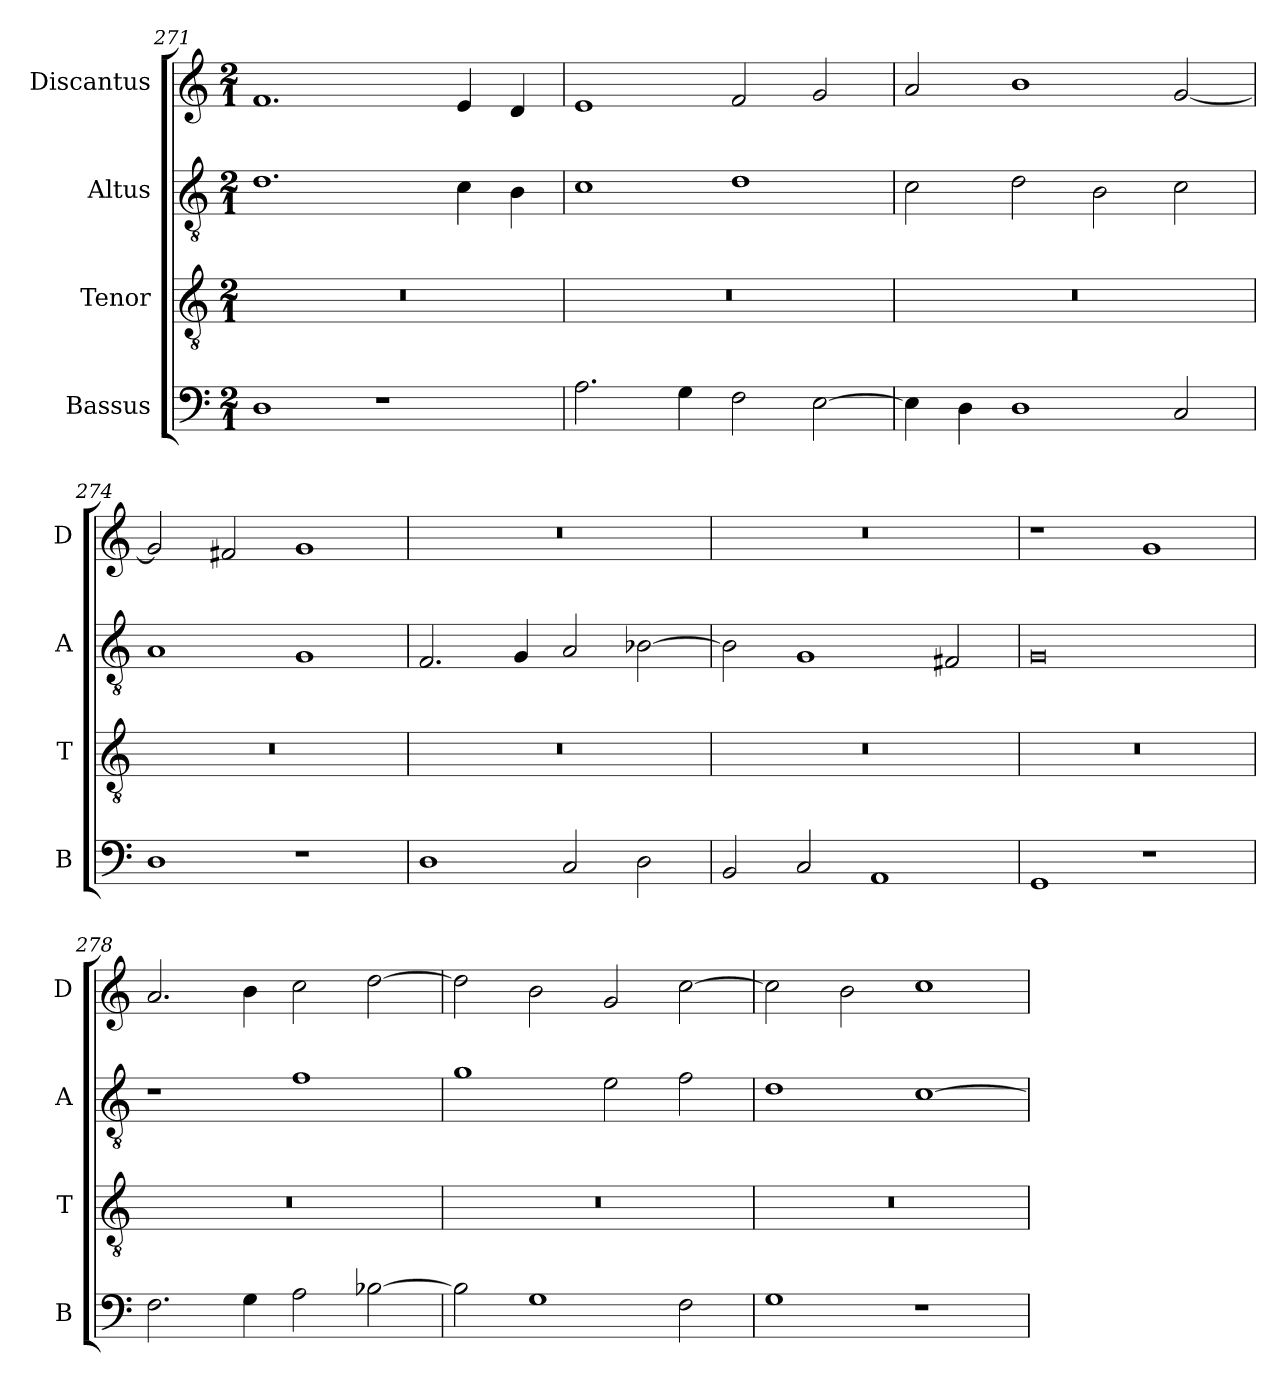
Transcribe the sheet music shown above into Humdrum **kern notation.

**kern	**kern	**kern	**kern
*part4	*part3	*part2	*part1
*staff4	*staff3	*staff2	*staff1
*I"Bassus	*I"Tenor	*I"Altus	*I"Discantus
*I'B	*I'T	*I'A	*I'D
*clefF4	*clefGv2	*clefGv2	*clefG2
*k[]	*k[]	*k[]	*k[]
*M2/1	*M2/1	*M2/1	*M2/1
=271	=271	=271	=271
1D	0r	1.d	1.f
1r	.	.	.
.	.	4c	4e
.	.	4B	4d
=272	=272	=272	=272
2.A	0r	1c	1e
4G	.	.	.
2F	.	1d	2f
[2E	.	.	2g
=273	=273	=273	=273
4E]	0r	2c	2a
4D	.	.	.
1D	.	2d	1b
.	.	2B	.
2C	.	2c	[2g
=274	=274	=274	=274
1D	0r	1A	2g]
.	.	.	2f#X
1r	.	1G	1g
=275	=275	=275	=275
1D	0r	2.F	0r
.	.	4G	.
2C	.	2A	.
2D	.	[2B-X	.
=276	=276	=276	=276
2BB	0r	2B-]	0r
2C	.	1G	.
1AA	.	.	.
.	.	2F#X	.
=277	=277	=277	=277
1GG	0r	0G	1r
1r	.	.	1g
=278	=278	=278	=278
2.F	0r	1r	2.a
4G	.	.	4b
2A	.	1f	2cc
[2B-X	.	.	[2dd
=279	=279	=279	=279
2B-]	0r	1g	2dd]
1G	.	.	2b
.	.	2e	2g
2F	.	2f	[2cc
=280	=280	=280	=280
1G	0r	1d	2cc]
.	.	.	2b
1r	.	[1c	1cc
=	=	=	=
*-	*-	*-	*-
